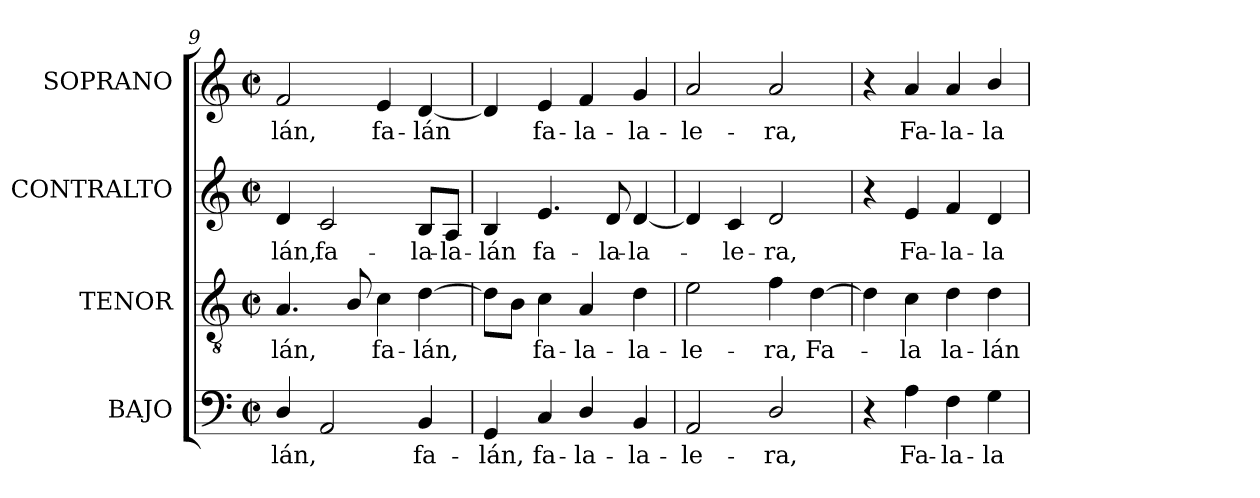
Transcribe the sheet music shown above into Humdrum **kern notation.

**kern	**text	**kern	**text	**kern	**text	**kern	**text
*part4	*part4	*part3	*part3	*part2	*part2	*part1	*part1
*staff4	*staff4	*staff3	*staff3	*staff2	*staff2	*staff1	*staff1
*I"BAJO	*	*I"TENOR	*	*I"CONTRALTO	*	*I"SOPRANO	*
*I'B.	*	*I'T.	*	*I'A.	*	*I'S.	*
*clefF4	*	*clefGv2	*	*clefG2	*	*clefG2	*
*	*	*ITrd7c12	*	*	*	*	*
*k[]	*	*k[]	*	*k[]	*	*k[]	*
*C:	*	*C:	*	*C:	*	*C:	*
*M2/2	*	*M2/2	*	*M2/2	*	*M2/2	*
*met(c|)	*	*met(c|)	*	*met(c|)	*	*met(c|)	*
=9	=9	=9	=9	=9	=9	=9	=9
!	!LO:LY:b:color=#000000	!	!	!	!	!	!
!	!	!	!LO:LY:b:color=#000000	!	!	!	!
!	!	!	!	!	!LO:LY:b:color=#000000	!	!
!	!	!	!	!	!	!	!LO:LY:b:color=#000000
4Di/	-lán,	4.AAi/	-lán,	4di/	-lán,	2fi/	-lán,
!	!	!	!	!	!LO:LY:b:color=#000000	!	!
2AAi/	.	.	.	2ci/	fa-	.	.
.	.	8BBi/	.	.	.	.	.
!	!	!	!LO:LY:b:color=#000000	!	!	!	!
!	!	!	!	!	!	!	!LO:LY:b:color=#000000
.	.	4Ci\	fa-	.	.	4ei/	fa-
!	!LO:LY:b:color=#000000	!	!	!	!	!	!
!	!	!	!LO:LY:b:color=#000000	!	!	!	!
!	!	!	!	!	!LO:LY:b:color=#000000	!	!
!	!	!	!	!	!	!	!LO:LY:b:color=#000000
4BBi/	fa-	[4Di\	-lán,	8Bi/L	-la-	[4di/	-lán
!	!	!	!	!	!LO:LY:b:color=#000000	!	!
.	.	.	.	8Ai/J	-la-	.	.
=10	=10	=10	=10	=10	=10	=10	=10
!	!LO:LY:b:color=#000000	!	!	!	!	!	!
!	!	!	!	!	!LO:LY:b:color=#000000	!	!
4GGi/	-lán,	8Di\L]	.	4Bi/	-lán	4di/]	.
.	.	8BBi\J	.	.	.	.	.
!	!LO:LY:b:color=#000000	!	!	!	!	!	!
!	!	!	!LO:LY:b:color=#000000	!	!	!	!
!	!	!	!	!	!LO:LY:b:color=#000000	!	!
!	!	!	!	!	!	!	!LO:LY:b:color=#000000
4Ci/	fa-	4Ci\	fa-	4.ei/	fa-	4ei/	fa-
!	!LO:LY:b:color=#000000	!	!	!	!	!	!
!	!	!	!LO:LY:b:color=#000000	!	!	!	!
!	!	!	!	!	!	!	!LO:LY:b:color=#000000
4Di/	-la-	4AAi/	-la-	.	.	4fi/	-la-
!	!	!	!	!	!LO:LY:b:color=#000000	!	!
.	.	.	.	8di/	-la-	.	.
!	!LO:LY:b:color=#000000	!	!	!	!	!	!
!	!	!	!LO:LY:b:color=#000000	!	!	!	!
!	!	!	!	!	!LO:LY:b:color=#000000	!	!
!	!	!	!	!	!	!	!LO:LY:b:color=#000000
4BBi/	-la-	4Di\	-la-	[4di/	-la-	4gi/	-la-
!!LO:LB:g=z
=11	=11	=11	=11	=11	=11	=11	=11
!	!LO:LY:b:color=#000000	!	!	!	!	!	!
!	!	!	!LO:LY:b:color=#000000	!	!	!	!
!	!	!	!	!	!	!	!LO:LY:b:color=#000000
2AAi/	-le-	2Ei\	-le-	4di/]	.	2ai/	-le-
!	!	!	!	!	!LO:LY:b:color=#000000	!	!
.	.	.	.	4ci/	-le-	.	.
!	!LO:LY:b:color=#000000	!	!	!	!	!	!
!	!	!	!LO:LY:b:color=#000000	!	!	!	!
!	!	!	!	!	!LO:LY:b:color=#000000	!	!
!	!	!	!	!	!	!	!LO:LY:b:color=#000000
2Di/	-ra,	4Fi\	-ra,	2di/	-ra,	2ai/	-ra,
!	!	!	!LO:LY:b:color=#000000	!	!	!	!
.	.	[4Di\	Fa-	.	.	.	.
=12	=12	=12	=12	=12	=12	=12	=12
4r	.	4Di\]	.	4r	.	4r	.
!	!LO:LY:b:color=#000000	!	!	!	!	!	!
!	!	!	!LO:LY:b:color=#000000	!	!	!	!
!	!	!	!	!	!LO:LY:b:color=#000000	!	!
!	!	!	!	!	!	!	!LO:LY:b:color=#000000
4Ai\	Fa-	4Ci\	-la	4ei/	Fa-	4ai/	Fa-
!	!LO:LY:b:color=#000000	!	!	!	!	!	!
!	!	!	!LO:LY:b:color=#000000	!	!	!	!
!	!	!	!	!	!LO:LY:b:color=#000000	!	!
!	!	!	!	!	!	!	!LO:LY:b:color=#000000
4Fi\	-la-	4Di\	la-	4fi/	-la-	4ai/	-la-
!	!LO:LY:b:color=#000000	!	!	!	!	!	!
!	!	!	!LO:LY:b:color=#000000	!	!	!	!
!	!	!	!	!	!LO:LY:b:color=#000000	!	!
!	!	!	!	!	!	!	!LO:LY:b:color=#000000
4Gi\	-la-	4Di\	-lán	4di/	-la-	4bi/	-la-
=	=	=	=	=	=	=	=
*-	*-	*-	*-	*-	*-	*-	*-
